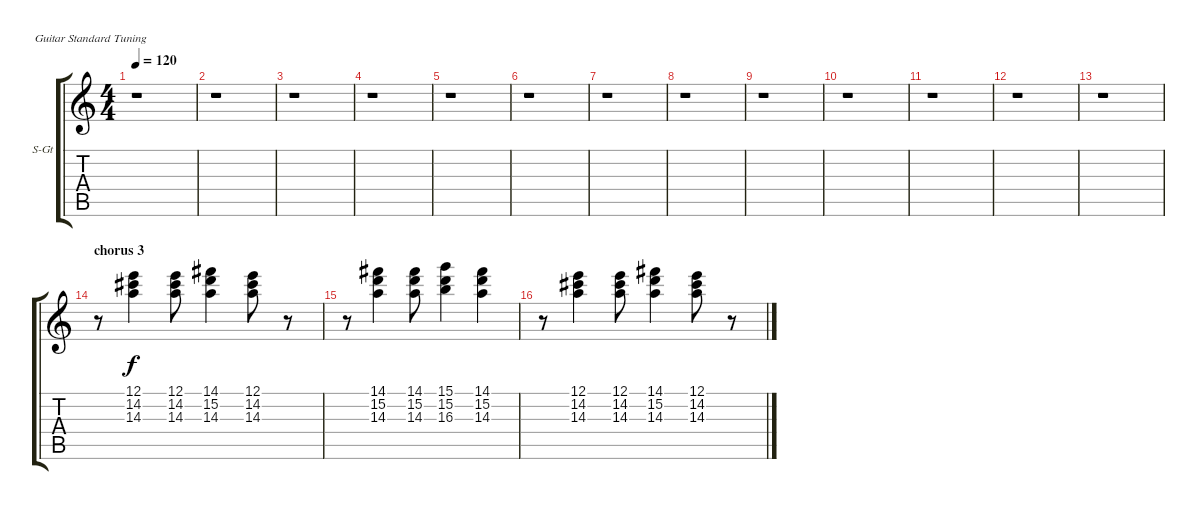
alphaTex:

\bracketExtendMode groupsimilarinstruments
\firstSystemTrackNameOrientation horizontal
\otherSystemsTrackNameOrientation horizontal
\track ("Piano" "S-Gt") {instrument acousticgrandpiano}
\staff {score tabs}
\tuning (E4 B3 G3 D3 A2 E2)
\displaytranspose 12
\ts (4 4)
\tempo 120
\clef g2
\ks c
r.1{dy f} |
r.1 |
r.1 |
r.1 |
r.1 |
r.1 |
r.1 |
r.1 |
r.1 |
r.1 |
r.1 |
r.1 |
r.1 |
\section ("" "chorus 3")
r.8 (12.1 14.2 14.3).4 (12.1 14.2 14.3).8 (14.1 15.2 14.3).4 (12.1 14.2 14.3).8 r.8 |
r.8 (14.1 15.2 14.3).4 (14.1 15.2 14.3).8 (15.1 15.2 16.3).4 (14.1 15.2 14.3).4 |
r.8 (12.1 14.2 14.3).4 (12.1 14.2 14.3).8 (14.1 15.2 14.3).4 (12.1 14.2 14.3).8 r.8
